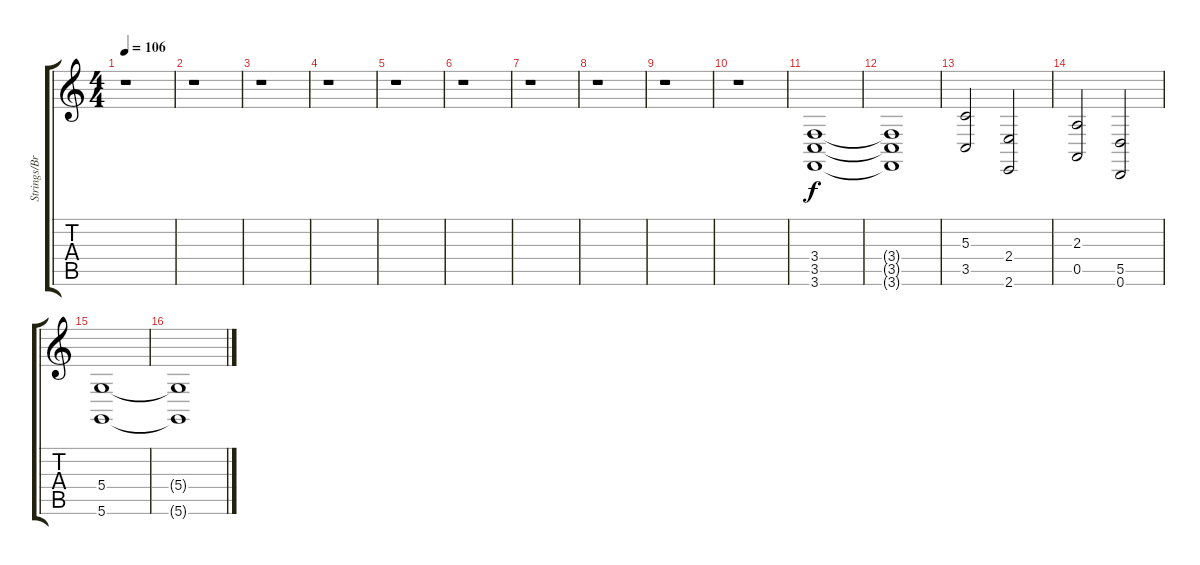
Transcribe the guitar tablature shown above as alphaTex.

\track ("Strings/Brass" "Strings/Br") {instrument brasssection}
\staff {score tabs}
\tuning (E4 B3 G3 D3 A2 D2) {hide}
\ts (4 4)
\tempo 106
\clef g2
\ks c
r.1{dy f} |
r.1 |
r.1 |
r.1 |
r.1 |
r.1 |
r.1 |
r.1 |
r.1 |
r.1 |
(3.4 3.5 3.6).1 |
(3.4{t} 3.5{t} 3.6{t}).1 |
(5.3 3.5).2 (2.4 2.6).2 |
(2.3 0.5).2 (5.5 0.6).2 |
(5.4 5.6).1 |
(5.4{t} 5.6{t}).1
